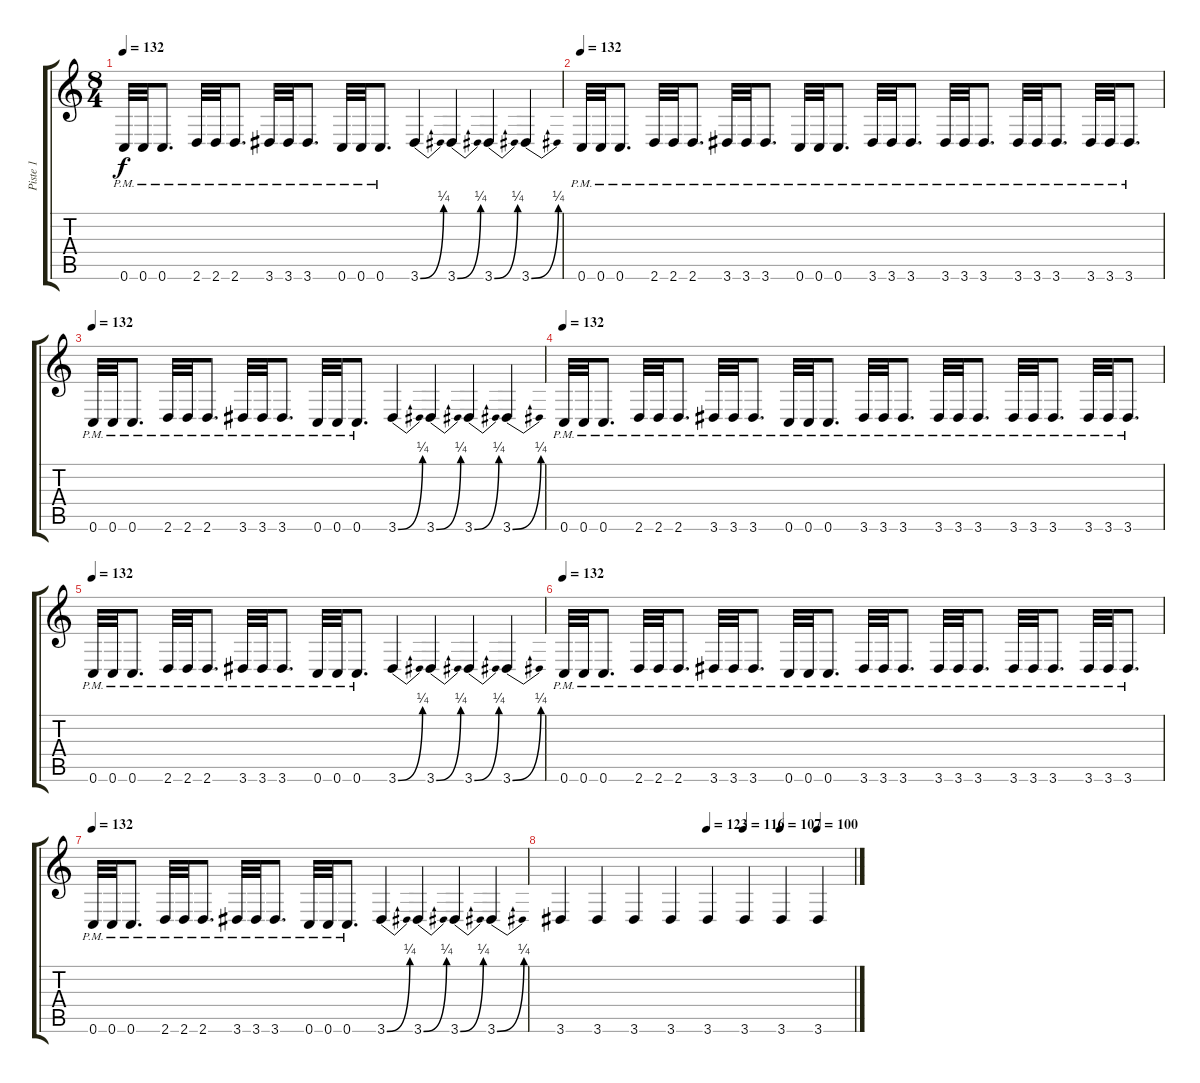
\track ("Piste 1" "Piste 1") {instrument overdrivenguitar}
\staff {score tabs}
\tuning (D4 A3 F3 C3 G2 C2) {hide}
\ts (8 4)
\tempo 132
\clef g2
\ks c
0.6{pm}.32{dy f} 0.6{pm}.32 0.6{pm}.8{d} 2.6{pm}.32 2.6{pm}.32 2.6{pm}.8{d} 3.6{pm}.32 3.6{pm}.32 3.6{pm}.8{d} 0.6{pm}.32 0.6{pm}.32 0.6{pm}.8{d} 3.6{be (bend 0 0 60 1)}.4 3.6{be (bend 0 0 60 1)}.4 3.6{be (bend 0 0 60 1)}.4 3.6{be (bend 0 0 60 1)}.4 |
\tempo 132
0.6{pm}.32 0.6{pm}.32 0.6{pm}.8{d} 2.6{pm}.32 2.6{pm}.32 2.6{pm}.8{d} 3.6{pm}.32 3.6{pm}.32 3.6{pm}.8{d} 0.6{pm}.32 0.6{pm}.32 0.6{pm}.8{d} 3.6{pm}.32 3.6{pm}.32 3.6{pm}.8{d} 3.6{pm}.32 3.6{pm}.32 3.6{pm}.8{d} 3.6{pm}.32 3.6{pm}.32 3.6{pm}.8{d} 3.6{pm}.32 3.6{pm}.32 3.6{pm}.8{d} |
\tempo 132
0.6{pm}.32 0.6{pm}.32 0.6{pm}.8{d} 2.6{pm}.32 2.6{pm}.32 2.6{pm}.8{d} 3.6{pm}.32 3.6{pm}.32 3.6{pm}.8{d} 0.6{pm}.32 0.6{pm}.32 0.6{pm}.8{d} 3.6{be (bend 0 0 60 1)}.4 3.6{be (bend 0 0 60 1)}.4 3.6{be (bend 0 0 60 1)}.4 3.6{be (bend 0 0 60 1)}.4 |
\tempo 132
0.6{pm}.32 0.6{pm}.32 0.6{pm}.8{d} 2.6{pm}.32 2.6{pm}.32 2.6{pm}.8{d} 3.6{pm}.32 3.6{pm}.32 3.6{pm}.8{d} 0.6{pm}.32 0.6{pm}.32 0.6{pm}.8{d} 3.6{pm}.32 3.6{pm}.32 3.6{pm}.8{d} 3.6{pm}.32 3.6{pm}.32 3.6{pm}.8{d} 3.6{pm}.32 3.6{pm}.32 3.6{pm}.8{d} 3.6{pm}.32 3.6{pm}.32 3.6{pm}.8{d} |
\tempo 132
0.6{pm}.32 0.6{pm}.32 0.6{pm}.8{d} 2.6{pm}.32 2.6{pm}.32 2.6{pm}.8{d} 3.6{pm}.32 3.6{pm}.32 3.6{pm}.8{d} 0.6{pm}.32 0.6{pm}.32 0.6{pm}.8{d} 3.6{be (bend 0 0 60 1)}.4 3.6{be (bend 0 0 60 1)}.4 3.6{be (bend 0 0 60 1)}.4 3.6{be (bend 0 0 60 1)}.4 |
\tempo 132
0.6{pm}.32 0.6{pm}.32 0.6{pm}.8{d} 2.6{pm}.32 2.6{pm}.32 2.6{pm}.8{d} 3.6{pm}.32 3.6{pm}.32 3.6{pm}.8{d} 0.6{pm}.32 0.6{pm}.32 0.6{pm}.8{d} 3.6{pm}.32 3.6{pm}.32 3.6{pm}.8{d} 3.6{pm}.32 3.6{pm}.32 3.6{pm}.8{d} 3.6{pm}.32 3.6{pm}.32 3.6{pm}.8{d} 3.6{pm}.32 3.6{pm}.32 3.6{pm}.8{d} |
\tempo 132
0.6{pm}.32 0.6{pm}.32 0.6{pm}.8{d} 2.6{pm}.32 2.6{pm}.32 2.6{pm}.8{d} 3.6{pm}.32 3.6{pm}.32 3.6{pm}.8{d} 0.6{pm}.32 0.6{pm}.32 0.6{pm}.8{d} 3.6{be (bend 0 0 60 1)}.4 3.6{be (bend 0 0 60 1)}.4 3.6{be (bend 0 0 60 1)}.4 3.6{be (bend 0 0 60 1)}.4 |
\tempo (123 0.5)
\tempo (116 0.625)
\tempo (107 0.75)
\tempo (100 0.875)
3.6.4 3.6.4 3.6.4 3.6.4 3.6.4 3.6.4 3.6.4 3.6.4
